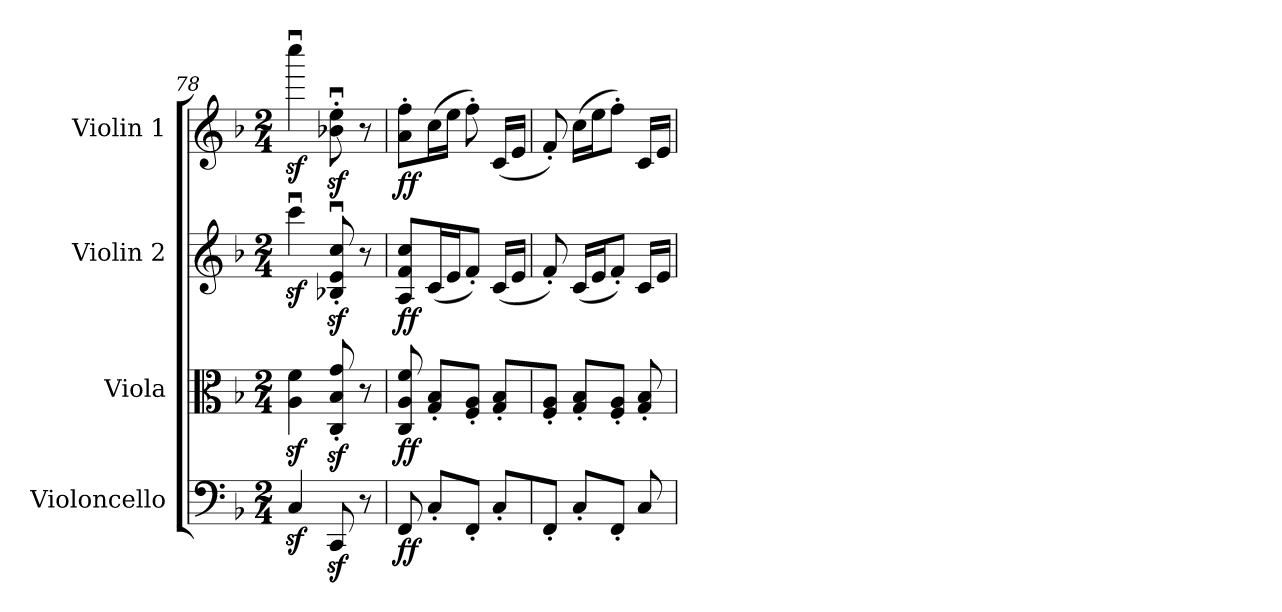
**kern	**dynam	**kern	**dynam	**kern	**dynam	**kern	**dynam
*part4	*part4	*part3	*part3	*part2	*part2	*part1	*part1
*staff4	*staff4	*staff3	*staff3	*staff2	*staff2	*staff1	*staff1
*I"Violoncello	*	*I"Viola	*	*I"Violin 2	*	*I"Violin 1	*
*I'Vc	*	*I'Vla	*	*I'Vln	*	*I'Vln	*
*clefF4	*	*clefC3	*	*clefG2	*	*clefG2	*
*k[b-]	*	*k[b-]	*	*k[b-]	*	*k[b-]	*
*M2/4	*	*M2/4	*	*M2/4	*	*M2/4	*
=78	=78	=78	=78	=78	=78	=78	=78
4Cz</	.	4A\z< 4f\z<	.	4cccz<u\	.	4ccccz<u\	.
8CCz</	.	8C/z<' 8B-/z<' 8g/z<'	.	8B-X/z<u' 8e/z<u' 8cc/z<u'	.	8b-X\z<u' 8ee\z<u'	.
8r	.	8r	.	8r	.	8r	.
=79	=79	=79	=79	=79	=79	=79	=79
!	!LO:DY:b	!	!LO:DY:b	!	!LO:DY:b	!	!LO:DY:b
8FF/	ff	8C/ 8A/ 8f/	ff	8A/ 8f/ 8cc/L	ff	8a\' 8ff\'L	ff
8C'/L	.	8G/' 8B-/'L	.	(16c/L	.	(16cc\L	.
.	.	.	.	16e/J	.	16ee\JJ	.
8FF'/J	.	8F/' 8A/'J	.	8f'/J)	.	8ff'\)	.
8C'/L	.	8G/' 8B-/'L	.	(16c/LL	.	(16c/LL	.
.	.	.	.	16e/JJ	.	16e/JJ	.
=80	=80	=80	=80	=80	=80	=80	=80
8FF'/J	.	8F/' 8A/'J	.	8f'/)	.	8f'/)	.
8C'/L	.	8G/' 8B-/'L	.	(16c/LL	.	(16cc\LL	.
.	.	.	.	16e/J	.	16ee\J	.
8FF'/J	.	8F/' 8A/'J	.	8f'/J)	.	8ff'\J)	.
8C/L	.	8G/' 8B-/'L	.	16c/LL	.	16c/LL	.
.	.	.	.	16e/JJ	.	16e/JJ	.
=	=	=	=	=	=	=	=
*-	*-	*-	*-	*-	*-	*-	*-
